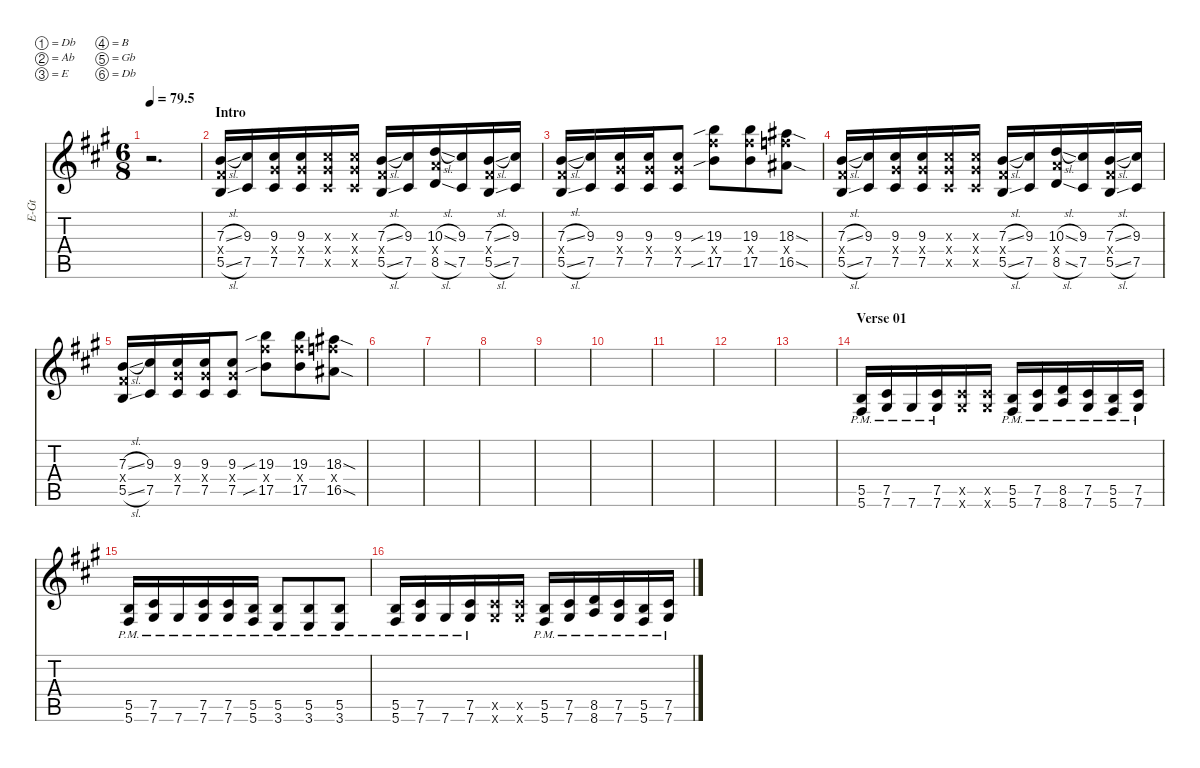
\defaultSystemsLayout 4
\hideDynamics
\bracketExtendMode nobrackets
\otherSystemsTrackNameOrientation horizontal
\track ("Guitar2" "E-Gt") {instrument overdrivenguitar}
\staff {score tabs}
\tuning (Db4 Ab3 E3 B2 Gb2 Db2)
\ts (6 8)
\tempo
79.5
\accidentals auto
\clef g2
\ottava regular
\simile none
\scale
0.124645
\ks a
r.2{d dy f instrument overdrivenguitar beam Down} |
\section ("" "Intro")
\scale
0.619821 (5.5{sl acc forcenatural} 7.3{sl acc forcenatural} 7.4{x acc #}).16{beam Up} (7.5{acc #} 9.3{acc #}).16{beam Up} (7.5{acc #} 9.3{acc #} 9.4{x acc #}).16{beam Up} (7.5{acc #} 9.3{acc #} 9.4{x acc #}).16{beam Up} (7.5{x acc #} 9.4{x acc #} 9.3{x acc #}).16{dy p beam Up} (7.5{x acc #} 9.4{x acc #} 9.3{x acc #}).16{beam Up} (5.5{sl acc forcenatural} 7.3{sl acc forcenatural} 7.4{x acc #}).16{dy f beam Up} (7.5{acc #} 9.3{acc #}).16{beam Up} (8.5{sl acc forcenatural} 10.3{sl acc forcenatural} 10.4{x acc forcenatural}).16{beam Up} (7.5{acc #} 9.3{acc #}).16{beam Up} (5.5{sl acc forcenatural} 7.3{sl acc forcenatural} 7.4{x acc #}).16{beam Up} (7.5{acc #} 9.3{acc #}).16{beam Up} |
\scale
0.256303 (5.5{sl acc forcenatural} 7.3{sl acc forcenatural} 7.4{x acc #}).16{beam Up} (7.5{acc #} 9.3{acc #}).16{beam Up} (7.5{acc #} 9.3{acc #} 9.4{x acc #}).16{beam Up} (7.5{acc #} 9.3{acc #} 9.4{x acc #}).16{beam Up} (7.5{acc #} 9.3{acc #} 9.4{x acc #}).8{beam Up} (17.5{sib acc forcenatural} 19.3{sib acc forcenatural} 19.4{x acc #}).8{beam Down} (19.3{acc forcenatural} 17.5{acc forcenatural} 19.4{x acc #}).8{beam Down} (18.3{sod acc #} 16.5{sod acc #} 18.4{x acc forcenatural}).8{beam Down} |
\scale
0.457796 (5.5{sl acc forcenatural} 7.3{sl acc forcenatural} 7.4{x acc #}).16{beam Up} (7.5{acc #} 9.3{acc #}).16{beam Up} (7.5{acc #} 9.3{acc #} 9.4{x acc #}).16{beam Up} (7.5{acc #} 9.3{acc #} 9.4{x acc #}).16{beam Up} (7.5{x acc #} 9.4{x acc #} 9.3{x acc #}).16{dy p beam Up} (7.5{x acc #} 9.4{x acc #} 9.3{x acc #}).16{beam Up} (5.5{sl acc forcenatural} 7.3{sl acc forcenatural} 7.4{x acc #}).16{dy f beam Up} (7.5{acc #} 9.3{acc #}).16{beam Up} (8.5{sl acc forcenatural} 10.3{sl acc forcenatural} 10.4{x acc forcenatural}).16{beam Up} (7.5{acc #} 9.3{acc #}).16{beam Up} (5.5{sl acc forcenatural} 7.3{sl acc forcenatural} 7.4{x acc #}).16{beam Up} (7.5{acc #} 9.3{acc #}).16{beam Up} |
\scale
0.440521 (5.5{sl acc forcenatural} 7.3{sl acc forcenatural} 7.4{x acc #}).16{beam Up} (7.5{acc #} 9.3{acc #}).16{beam Up} (7.5{acc #} 9.3{acc #} 9.4{x acc #}).16{beam Up} (7.5{acc #} 9.3{acc #} 9.4{x acc #}).16{beam Up} (7.5{acc #} 9.3{acc #} 9.4{x acc #}).8{beam Up} (17.5{sib acc forcenatural} 19.3{sib acc forcenatural} 19.4{x acc #}).8{beam Down} (19.3{acc forcenatural} 17.5{acc forcenatural} 19.4{x acc #}).8{beam Down} (18.3{sod acc #} 16.5{sod acc #} 18.4{x acc forcenatural}).8{beam Down} |
\scale
0.103082 |
|
|
|
|
|
|
|
\section ("" "Verse 01")
(5.6{pm acc #} 5.5{pm acc forcenatural}).16{beam Up} (7.5{pm acc #} 7.6{pm acc #}).16{beam Up} 7.6{pm acc #}.16{beam Up} (7.6{pm acc #} 7.5{pm acc #}).16{beam Up} (7.6{x acc #} 7.5{x acc #}).16{dy p beam Up} (7.6{x acc #} 7.5{x acc #}).16{beam Up} (5.6{pm acc #} 5.5{pm acc forcenatural}).16{dy f beam Up} (7.6{pm acc #} 7.5{pm acc #}).16{beam Up} (8.5{pm acc forcenatural} 8.6{pm acc forcenatural}).16{beam Up} (7.6{pm acc #} 7.5{pm acc #}).16{beam Up} (5.6{pm acc #} 5.5{pm acc forcenatural}).16{beam Up} (7.5{pm acc #} 7.6{pm acc #}).16{beam Up} |
(5.6{pm acc #} 5.5{pm acc forcenatural}).16{beam Up} (7.5{pm acc #} 7.6{pm acc #}).16{beam Up} 7.6{pm acc #}.16{beam Up} (7.6{pm acc #} 7.5{pm acc #}).16{beam Up} (7.6{pm acc #} 7.5{pm acc #}).16{beam Up} (5.5{pm acc forcenatural} 5.6{pm acc #}).16{beam Up} (3.6{pm acc forcenatural} 5.5{pm acc forcenatural}).8{beam Up} (3.6{pm acc forcenatural} 5.5{pm acc forcenatural}).8{beam Up} (3.6{pm acc forcenatural} 5.5{pm acc forcenatural}).8{beam Up} |
(5.6{pm acc #} 5.5{pm acc forcenatural}).16{beam Up} (7.5{pm acc #} 7.6{pm acc #}).16{beam Up} 7.6{pm acc #}.16{beam Up} (7.6{pm acc #} 7.5{pm acc #}).16{beam Up} (7.6{x acc #} 7.5{x acc #}).16{dy p beam Up} (7.6{x acc #} 7.5{x acc #}).16{beam Up} (5.6{pm acc #} 5.5{pm acc forcenatural}).16{dy f beam Up} (7.6{pm acc #} 7.5{pm acc #}).16{beam Up} (8.5{pm acc forcenatural} 8.6{pm acc forcenatural}).16{beam Up} (7.6{pm acc #} 7.5{pm acc #}).16{beam Up} (5.6{pm acc #} 5.5{pm acc forcenatural}).16{beam Up} (7.5{pm acc #} 7.6{pm acc #}).16{beam Up}
